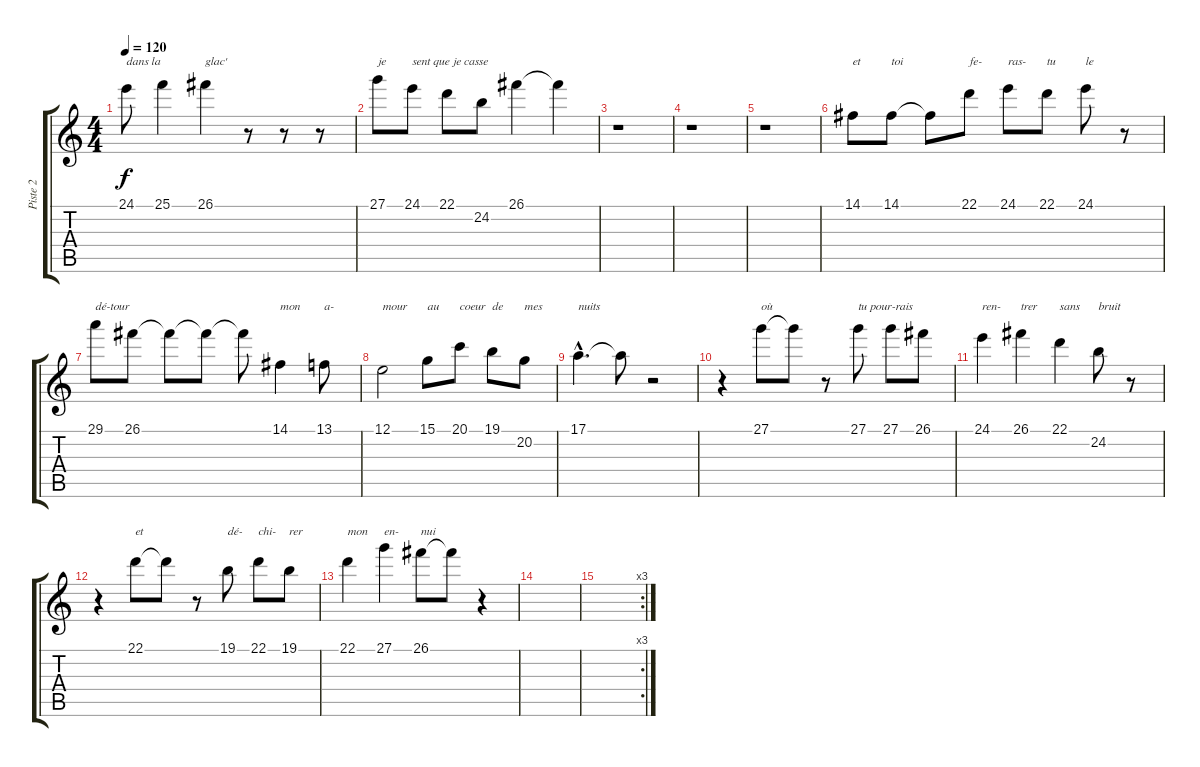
\track ("Piste 2" "Piste 2") {instrument rockorgan}
\staff {score tabs}
\tuning (E4 B3 G3 D3 A2 E2) {hide}
\ts (4 4)
\tempo 120
\clef g2
\ks c
24.1.8{txt "dans la" dy f} 25.1.4 26.1.4{txt "glac'"} r.8 r.8 r.8 |
27.1.8{txt "je"} 24.1.8{txt "sent que je casse"} 22.1.8 24.2.8 26.1.4 26.1{t}.4 |
r.1 |
r.1 |
r.1 |
14.1.8{txt "et"} 14.1.8{txt "toi"} 14.1{t}.8 22.1.8{txt "fe- "} 24.1.8{txt "ras-"} 22.1.8{txt "tu"} 24.1.8{txt "le"} r.8 |
29.1.8{txt "dé-tour"} 26.1.8 26.1{t}.8 26.1{t}.8 26.1{t}.8 14.1.4{txt "mon"} 13.1.8{txt "a-"} |
12.1.2{txt "mour"} 15.1.8{txt "au  "} 20.1.8{txt "coeur"} 19.1.8{txt "de"} 20.2.8{txt "mes"} |
17.1{hac}.4{d txt "nuits"} 17.1{t}.8 r.2 |
r.4 27.1.8{txt "où"} 27.1{t}.8 r.8 27.1.8{txt "tu pour-rais"} 27.1.8 26.1.8 |
24.1.4{txt "ren-"} 26.1.4{txt "trer"} 22.1.4{txt "sans "} 24.2.8{txt "bruit"} r.8 |
r.4 22.1.8{txt "et"} 22.1{t}.8{txt "     "} r.8 19.1.8{txt "dé-"} 22.1.8{txt "chi-"} 19.1.8{txt "rer"} |
22.1.4{txt "mon"} 27.1.4{txt "en-"} 26.1.8{txt "nui"} 26.1{t}.8 r.4 |
|
\rc 3
